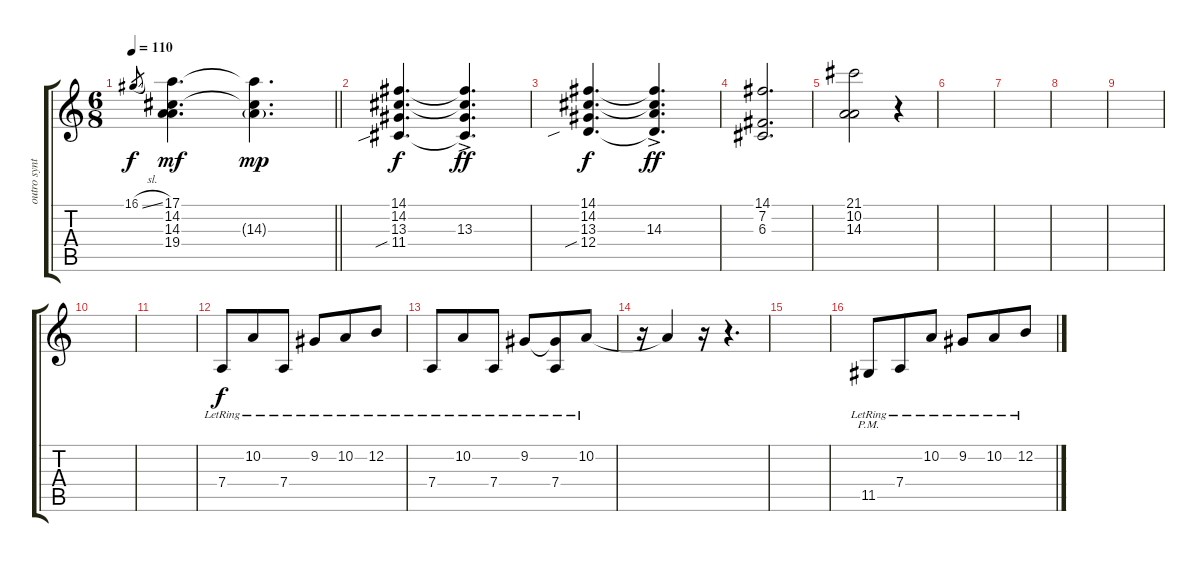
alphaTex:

\track ("outro synth" "outro synt") {instrument tremolostrings}
\staff {score tabs}
\tuning (E4 B3 G3 D3 A2 E2) {hide}
\ts (6 8)
\tempo 110
\clef g2
\barLineRight lightlight
\ks c
16.1{sl}.8{gr dy f} (17.1 14.2 14.3 19.4).4{d dy mf} (17.1{t} 14.2{t} 14.3{g}).4{d dy mp} |
\section ("" "")
(14.1 14.2 13.3 11.4{sib}).4{d dy f} (14.1{t} 14.2{t} 13.3{ac} 11.4{t}).4{d dy ff} |
(14.1 14.2 13.3 12.4{sib}).4{d dy f} (14.1{t} 14.2{t} 14.3{ac} 12.4{t}).4{d dy ff} |
(14.1 7.2 6.3).2{d volume 8} |
(21.1 10.2 14.3).2 r.4 |
|
|
|
|
|
|
7.4{lr}.8{dy f volume 10 instrument electricgrandpiano} 10.2{lr}.8 7.4{lr}.8 9.2{lr}.8 10.2{lr}.8 12.2{lr}.8 |
7.4{lr}.8 10.2{lr}.8 7.4{lr}.8 9.2{lr}.8 (9.2{t} 7.4{lr}).8 10.2{lr}.8 |
r.16 10.2{t}.4 r.16 r.4{d} |
|
11.5{pm lr}.8 7.4{lr}.8 10.2{lr}.8 9.2{lr}.8 10.2{lr}.8 12.2{lr}.8
